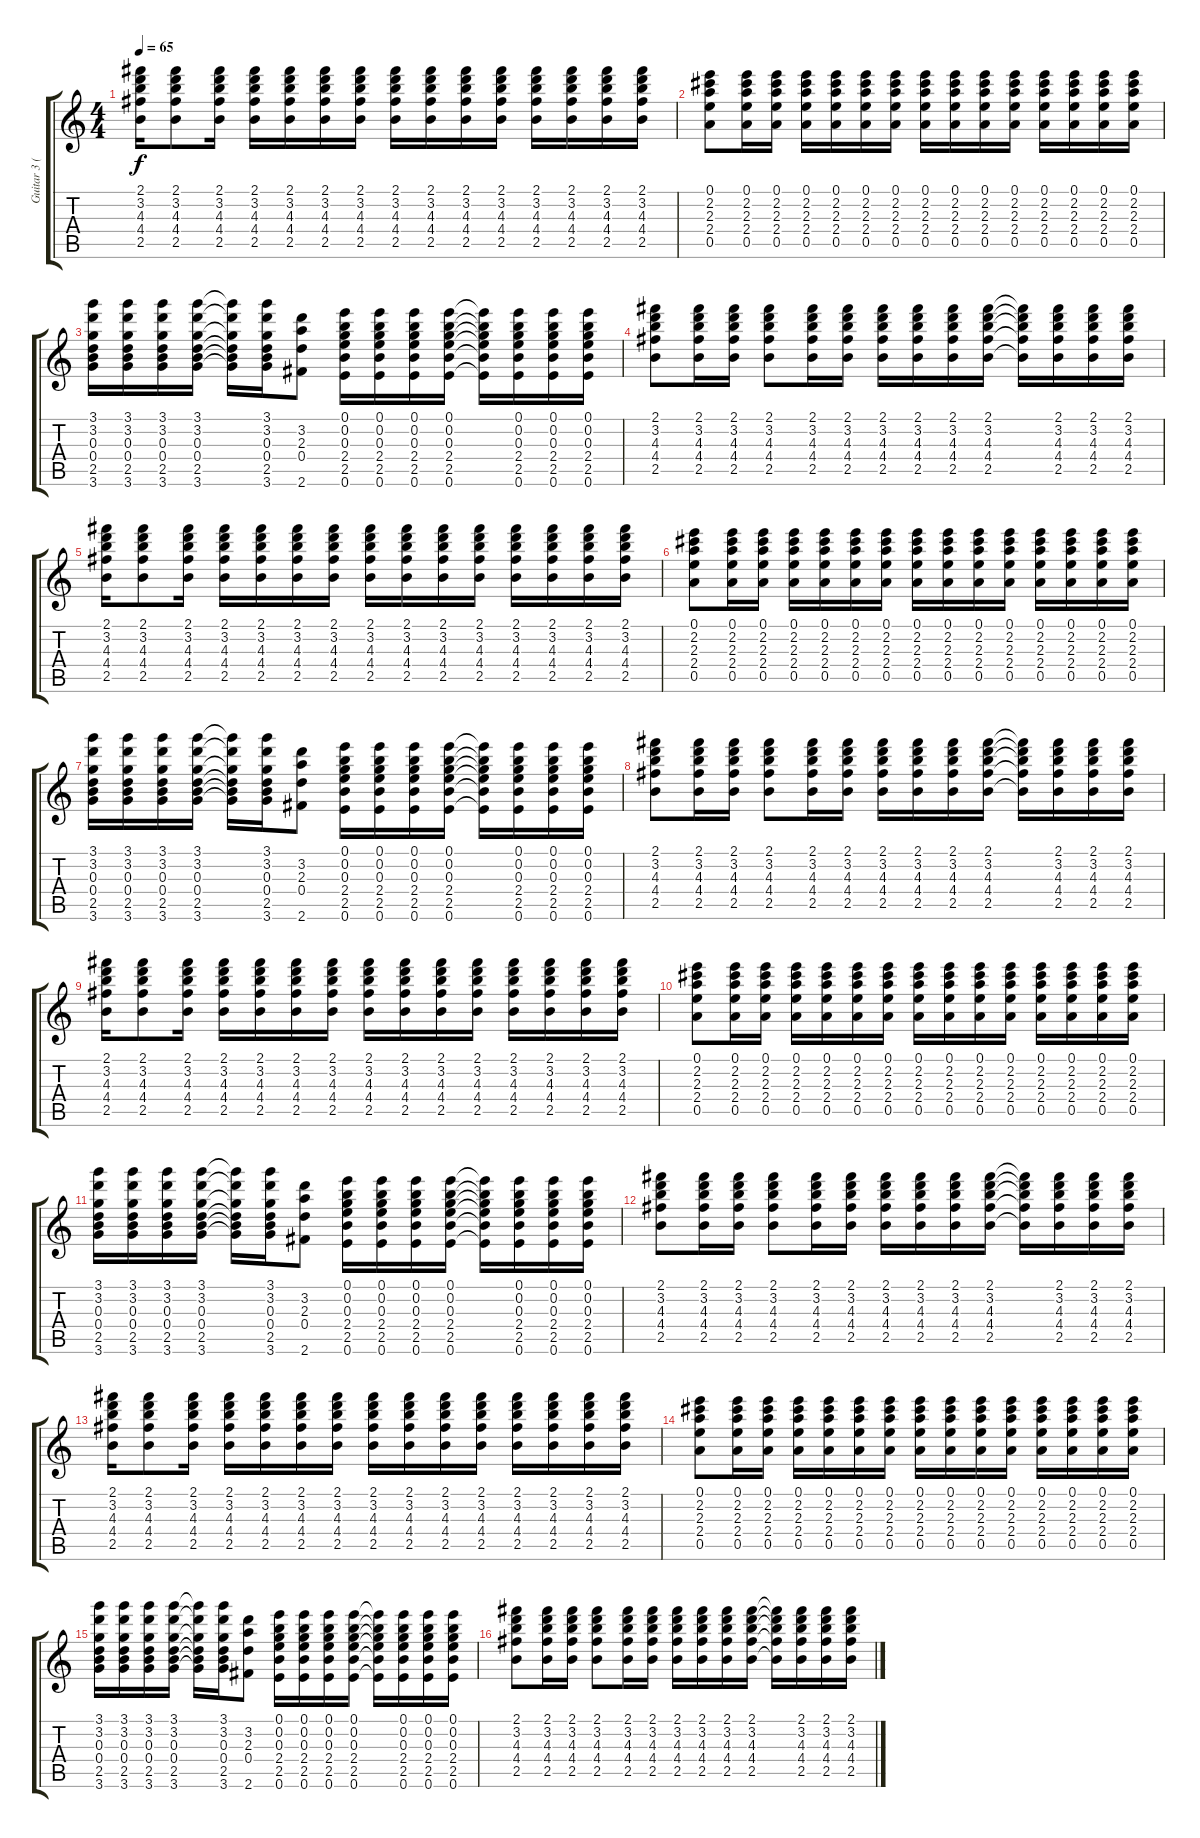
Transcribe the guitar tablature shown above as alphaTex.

\track ("Guitar 3 (high-strung)" "Guitar 3 (") {instrument acousticguitarsteel}
\staff {score tabs}
\tuning (E5 B4 G4 D4 A3 E3) {hide}
\ts (4 4)
\tempo 65
\clef g2
\ks c
(2.1 3.2 4.3 4.4 2.5).16{dy f} (2.1 3.2 4.3 4.4 2.5).8 (2.1 3.2 4.3 4.4 2.5).16 (2.1 3.2 4.3 4.4 2.5).16 (2.1 3.2 4.3 4.4 2.5).16 (2.1 3.2 4.3 4.4 2.5).16 (2.1 3.2 4.3 4.4 2.5).16 (2.1 3.2 4.3 4.4 2.5).16 (2.1 3.2 4.3 4.4 2.5).16 (2.1 3.2 4.3 4.4 2.5).16 (2.1 3.2 4.3 4.4 2.5).16 (2.1 3.2 4.3 4.4 2.5).16 (2.1 3.2 4.3 4.4 2.5).16 (2.1 3.2 4.3 4.4 2.5).16 (2.1 3.2 4.3 4.4 2.5).16 |
(0.1 2.2 2.3 2.4 0.5).8 (0.1 2.2 2.3 2.4 0.5).16 (0.1 2.2 2.3 2.4 0.5).16 (0.1 2.2 2.3 2.4 0.5).16 (0.1 2.2 2.3 2.4 0.5).16 (0.1 2.2 2.3 2.4 0.5).16 (0.1 2.2 2.3 2.4 0.5).16 (0.1 2.2 2.3 2.4 0.5).16 (0.1 2.2 2.3 2.4 0.5).16 (0.1 2.2 2.3 2.4 0.5).16 (0.1 2.2 2.3 2.4 0.5).16 (0.1 2.2 2.3 2.4 0.5).16 (0.1 2.2 2.3 2.4 0.5).16 (0.1 2.2 2.3 2.4 0.5).16 (0.1 2.2 2.3 2.4 0.5).16 |
(3.1 3.2 0.3 0.4 2.5 3.6).16 (3.1 3.2 0.3 0.4 2.5 3.6).16 (3.1 3.2 0.3 0.4 2.5 3.6).16 (3.1 3.2 0.3 0.4 2.5 3.6).16 (3.1{t} 3.2{t} 0.3{t} 0.4{t} 2.5{t} 3.6{t}).16 (3.1 3.2 0.3 0.4 2.5 3.6).16 (3.2 2.3 0.4 2.6).8 (0.1 0.2 0.3 2.4 2.5 0.6).16 (0.1 0.2 0.3 2.4 2.5 0.6).16 (0.1 0.2 0.3 2.4 2.5 0.6).16 (0.1 0.2 0.3 2.4 2.5 0.6).16 (0.1{t} 0.2{t} 0.3{t} 2.4{t} 2.5{t} 0.6{t}).16 (0.1 0.2 0.3 2.4 2.5 0.6).16 (0.1 0.2 0.3 2.4 2.5 0.6).16 (0.1 0.2 0.3 2.4 2.5 0.6).16 |
(2.1 3.2 4.3 4.4 2.5).8 (2.1 3.2 4.3 4.4 2.5).16 (2.1 3.2 4.3 4.4 2.5).16 (2.1 3.2 4.3 4.4 2.5).8 (2.1 3.2 4.3 4.4 2.5).16 (2.1 3.2 4.3 4.4 2.5).16 (2.1 3.2 4.3 4.4 2.5).16 (2.1 3.2 4.3 4.4 2.5).16 (2.1 3.2 4.3 4.4 2.5).16 (2.1 3.2 4.3 4.4 2.5).16 (2.1{t} 3.2{t} 4.3{t} 4.4{t} 2.5{t}).16 (2.1 3.2 4.3 4.4 2.5).16 (2.1 3.2 4.3 4.4 2.5).16 (2.1 3.2 4.3 4.4 2.5).16 |
(2.1 3.2 4.3 4.4 2.5).16 (2.1 3.2 4.3 4.4 2.5).8 (2.1 3.2 4.3 4.4 2.5).16 (2.1 3.2 4.3 4.4 2.5).16 (2.1 3.2 4.3 4.4 2.5).16 (2.1 3.2 4.3 4.4 2.5).16 (2.1 3.2 4.3 4.4 2.5).16 (2.1 3.2 4.3 4.4 2.5).16 (2.1 3.2 4.3 4.4 2.5).16 (2.1 3.2 4.3 4.4 2.5).16 (2.1 3.2 4.3 4.4 2.5).16 (2.1 3.2 4.3 4.4 2.5).16 (2.1 3.2 4.3 4.4 2.5).16 (2.1 3.2 4.3 4.4 2.5).16 (2.1 3.2 4.3 4.4 2.5).16 |
(0.1 2.2 2.3 2.4 0.5).8 (0.1 2.2 2.3 2.4 0.5).16 (0.1 2.2 2.3 2.4 0.5).16 (0.1 2.2 2.3 2.4 0.5).16 (0.1 2.2 2.3 2.4 0.5).16 (0.1 2.2 2.3 2.4 0.5).16 (0.1 2.2 2.3 2.4 0.5).16 (0.1 2.2 2.3 2.4 0.5).16 (0.1 2.2 2.3 2.4 0.5).16 (0.1 2.2 2.3 2.4 0.5).16 (0.1 2.2 2.3 2.4 0.5).16 (0.1 2.2 2.3 2.4 0.5).16 (0.1 2.2 2.3 2.4 0.5).16 (0.1 2.2 2.3 2.4 0.5).16 (0.1 2.2 2.3 2.4 0.5).16 |
(3.1 3.2 0.3 0.4 2.5 3.6).16 (3.1 3.2 0.3 0.4 2.5 3.6).16 (3.1 3.2 0.3 0.4 2.5 3.6).16 (3.1 3.2 0.3 0.4 2.5 3.6).16 (3.1{t} 3.2{t} 0.3{t} 0.4{t} 2.5{t} 3.6{t}).16 (3.1 3.2 0.3 0.4 2.5 3.6).16 (3.2 2.3 0.4 2.6).8 (0.1 0.2 0.3 2.4 2.5 0.6).16 (0.1 0.2 0.3 2.4 2.5 0.6).16 (0.1 0.2 0.3 2.4 2.5 0.6).16 (0.1 0.2 0.3 2.4 2.5 0.6).16 (0.1{t} 0.2{t} 0.3{t} 2.4{t} 2.5{t} 0.6{t}).16 (0.1 0.2 0.3 2.4 2.5 0.6).16 (0.1 0.2 0.3 2.4 2.5 0.6).16 (0.1 0.2 0.3 2.4 2.5 0.6).16 |
(2.1 3.2 4.3 4.4 2.5).8 (2.1 3.2 4.3 4.4 2.5).16 (2.1 3.2 4.3 4.4 2.5).16 (2.1 3.2 4.3 4.4 2.5).8 (2.1 3.2 4.3 4.4 2.5).16 (2.1 3.2 4.3 4.4 2.5).16 (2.1 3.2 4.3 4.4 2.5).16 (2.1 3.2 4.3 4.4 2.5).16 (2.1 3.2 4.3 4.4 2.5).16 (2.1 3.2 4.3 4.4 2.5).16 (2.1{t} 3.2{t} 4.3{t} 4.4{t} 2.5{t}).16 (2.1 3.2 4.3 4.4 2.5).16 (2.1 3.2 4.3 4.4 2.5).16 (2.1 3.2 4.3 4.4 2.5).16 |
(2.1 3.2 4.3 4.4 2.5).16 (2.1 3.2 4.3 4.4 2.5).8 (2.1 3.2 4.3 4.4 2.5).16 (2.1 3.2 4.3 4.4 2.5).16 (2.1 3.2 4.3 4.4 2.5).16 (2.1 3.2 4.3 4.4 2.5).16 (2.1 3.2 4.3 4.4 2.5).16 (2.1 3.2 4.3 4.4 2.5).16 (2.1 3.2 4.3 4.4 2.5).16 (2.1 3.2 4.3 4.4 2.5).16 (2.1 3.2 4.3 4.4 2.5).16 (2.1 3.2 4.3 4.4 2.5).16 (2.1 3.2 4.3 4.4 2.5).16 (2.1 3.2 4.3 4.4 2.5).16 (2.1 3.2 4.3 4.4 2.5).16 |
(0.1 2.2 2.3 2.4 0.5).8 (0.1 2.2 2.3 2.4 0.5).16 (0.1 2.2 2.3 2.4 0.5).16 (0.1 2.2 2.3 2.4 0.5).16 (0.1 2.2 2.3 2.4 0.5).16 (0.1 2.2 2.3 2.4 0.5).16 (0.1 2.2 2.3 2.4 0.5).16 (0.1 2.2 2.3 2.4 0.5).16 (0.1 2.2 2.3 2.4 0.5).16 (0.1 2.2 2.3 2.4 0.5).16 (0.1 2.2 2.3 2.4 0.5).16 (0.1 2.2 2.3 2.4 0.5).16 (0.1 2.2 2.3 2.4 0.5).16 (0.1 2.2 2.3 2.4 0.5).16 (0.1 2.2 2.3 2.4 0.5).16 |
(3.1 3.2 0.3 0.4 2.5 3.6).16 (3.1 3.2 0.3 0.4 2.5 3.6).16 (3.1 3.2 0.3 0.4 2.5 3.6).16 (3.1 3.2 0.3 0.4 2.5 3.6).16 (3.1{t} 3.2{t} 0.3{t} 0.4{t} 2.5{t} 3.6{t}).16 (3.1 3.2 0.3 0.4 2.5 3.6).16 (3.2 2.3 0.4 2.6).8 (0.1 0.2 0.3 2.4 2.5 0.6).16 (0.1 0.2 0.3 2.4 2.5 0.6).16 (0.1 0.2 0.3 2.4 2.5 0.6).16 (0.1 0.2 0.3 2.4 2.5 0.6).16 (0.1{t} 0.2{t} 0.3{t} 2.4{t} 2.5{t} 0.6{t}).16 (0.1 0.2 0.3 2.4 2.5 0.6).16 (0.1 0.2 0.3 2.4 2.5 0.6).16 (0.1 0.2 0.3 2.4 2.5 0.6).16 |
(2.1 3.2 4.3 4.4 2.5).8 (2.1 3.2 4.3 4.4 2.5).16 (2.1 3.2 4.3 4.4 2.5).16 (2.1 3.2 4.3 4.4 2.5).8 (2.1 3.2 4.3 4.4 2.5).16 (2.1 3.2 4.3 4.4 2.5).16 (2.1 3.2 4.3 4.4 2.5).16 (2.1 3.2 4.3 4.4 2.5).16 (2.1 3.2 4.3 4.4 2.5).16 (2.1 3.2 4.3 4.4 2.5).16 (2.1{t} 3.2{t} 4.3{t} 4.4{t} 2.5{t}).16 (2.1 3.2 4.3 4.4 2.5).16 (2.1 3.2 4.3 4.4 2.5).16 (2.1 3.2 4.3 4.4 2.5).16 |
(2.1 3.2 4.3 4.4 2.5).16 (2.1 3.2 4.3 4.4 2.5).8 (2.1 3.2 4.3 4.4 2.5).16 (2.1 3.2 4.3 4.4 2.5).16 (2.1 3.2 4.3 4.4 2.5).16 (2.1 3.2 4.3 4.4 2.5).16 (2.1 3.2 4.3 4.4 2.5).16 (2.1 3.2 4.3 4.4 2.5).16 (2.1 3.2 4.3 4.4 2.5).16 (2.1 3.2 4.3 4.4 2.5).16 (2.1 3.2 4.3 4.4 2.5).16 (2.1 3.2 4.3 4.4 2.5).16 (2.1 3.2 4.3 4.4 2.5).16 (2.1 3.2 4.3 4.4 2.5).16 (2.1 3.2 4.3 4.4 2.5).16 |
(0.1 2.2 2.3 2.4 0.5).8 (0.1 2.2 2.3 2.4 0.5).16 (0.1 2.2 2.3 2.4 0.5).16 (0.1 2.2 2.3 2.4 0.5).16 (0.1 2.2 2.3 2.4 0.5).16 (0.1 2.2 2.3 2.4 0.5).16 (0.1 2.2 2.3 2.4 0.5).16 (0.1 2.2 2.3 2.4 0.5).16 (0.1 2.2 2.3 2.4 0.5).16 (0.1 2.2 2.3 2.4 0.5).16 (0.1 2.2 2.3 2.4 0.5).16 (0.1 2.2 2.3 2.4 0.5).16 (0.1 2.2 2.3 2.4 0.5).16 (0.1 2.2 2.3 2.4 0.5).16 (0.1 2.2 2.3 2.4 0.5).16 |
(3.1 3.2 0.3 0.4 2.5 3.6).16 (3.1 3.2 0.3 0.4 2.5 3.6).16 (3.1 3.2 0.3 0.4 2.5 3.6).16 (3.1 3.2 0.3 0.4 2.5 3.6).16 (3.1{t} 3.2{t} 0.3{t} 0.4{t} 2.5{t} 3.6{t}).16 (3.1 3.2 0.3 0.4 2.5 3.6).16 (3.2 2.3 0.4 2.6).8 (0.1 0.2 0.3 2.4 2.5 0.6).16 (0.1 0.2 0.3 2.4 2.5 0.6).16 (0.1 0.2 0.3 2.4 2.5 0.6).16 (0.1 0.2 0.3 2.4 2.5 0.6).16 (0.1{t} 0.2{t} 0.3{t} 2.4{t} 2.5{t} 0.6{t}).16 (0.1 0.2 0.3 2.4 2.5 0.6).16 (0.1 0.2 0.3 2.4 2.5 0.6).16 (0.1 0.2 0.3 2.4 2.5 0.6).16 |
(2.1 3.2 4.3 4.4 2.5).8 (2.1 3.2 4.3 4.4 2.5).16 (2.1 3.2 4.3 4.4 2.5).16 (2.1 3.2 4.3 4.4 2.5).8 (2.1 3.2 4.3 4.4 2.5).16 (2.1 3.2 4.3 4.4 2.5).16 (2.1 3.2 4.3 4.4 2.5).16 (2.1 3.2 4.3 4.4 2.5).16 (2.1 3.2 4.3 4.4 2.5).16 (2.1 3.2 4.3 4.4 2.5).16 (2.1{t} 3.2{t} 4.3{t} 4.4{t} 2.5{t}).16 (2.1 3.2 4.3 4.4 2.5).16 (2.1 3.2 4.3 4.4 2.5).16 (2.1 3.2 4.3 4.4 2.5).16
